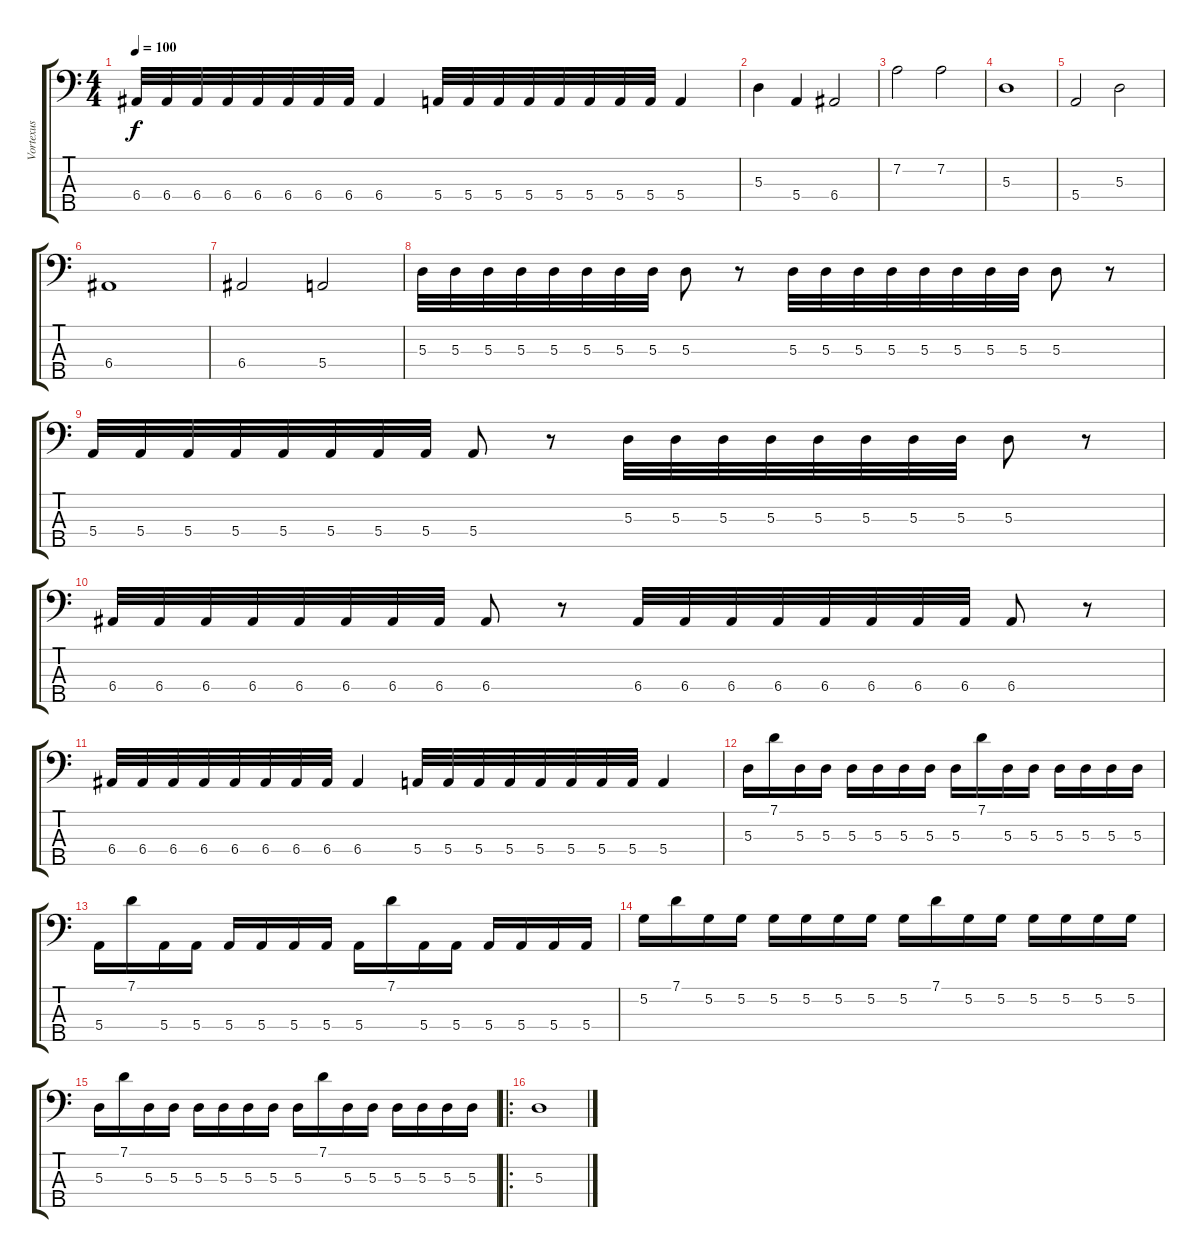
\track ("Vortexus" "Vortexus") {instrument electricbassfinger}
\staff {score tabs}
\tuning (G2 D2 A1 E1 B0) {hide}
\ts (4 4)
\tempo 100
\clef f4
\ks c
6.4.32{dy f} 6.4.32 6.4.32 6.4.32 6.4.32 6.4.32 6.4.32 6.4.32 6.4.4 5.4.32 5.4.32 5.4.32 5.4.32 5.4.32 5.4.32 5.4.32 5.4.32 5.4.4 |
5.3.4 5.4.4 6.4.2 |
7.2.2 7.2.2 |
5.3.1 |
5.4.2 5.3.2 |
6.4.1 |
6.4.2 5.4.2 |
5.3.32 5.3.32 5.3.32 5.3.32 5.3.32 5.3.32 5.3.32 5.3.32 5.3.8 r.8 5.3.32 5.3.32 5.3.32 5.3.32 5.3.32 5.3.32 5.3.32 5.3.32 5.3.8 r.8 |
5.4.32 5.4.32 5.4.32 5.4.32 5.4.32 5.4.32 5.4.32 5.4.32 5.4.8 r.8 5.3.32 5.3.32 5.3.32 5.3.32 5.3.32 5.3.32 5.3.32 5.3.32 5.3.8 r.8 |
6.4.32 6.4.32 6.4.32 6.4.32 6.4.32 6.4.32 6.4.32 6.4.32 6.4.8 r.8 6.4.32 6.4.32 6.4.32 6.4.32 6.4.32 6.4.32 6.4.32 6.4.32 6.4.8 r.8 |
6.4.32 6.4.32 6.4.32 6.4.32 6.4.32 6.4.32 6.4.32 6.4.32 6.4.4 5.4.32 5.4.32 5.4.32 5.4.32 5.4.32 5.4.32 5.4.32 5.4.32 5.4.4 |
5.3.16 7.1.16 5.3.16 5.3.16 5.3.16 5.3.16 5.3.16 5.3.16 5.3.16 7.1.16 5.3.16 5.3.16 5.3.16 5.3.16 5.3.16 5.3.16 |
5.4.16 7.1.16 5.4.16 5.4.16 5.4.16 5.4.16 5.4.16 5.4.16 5.4.16 7.1.16 5.4.16 5.4.16 5.4.16 5.4.16 5.4.16 5.4.16 |
5.2.16 7.1.16 5.2.16 5.2.16 5.2.16 5.2.16 5.2.16 5.2.16 5.2.16 7.1.16 5.2.16 5.2.16 5.2.16 5.2.16 5.2.16 5.2.16 |
5.3.16 7.1.16 5.3.16 5.3.16 5.3.16 5.3.16 5.3.16 5.3.16 5.3.16 7.1.16 5.3.16 5.3.16 5.3.16 5.3.16 5.3.16 5.3.16 |
\ro
5.3.1
